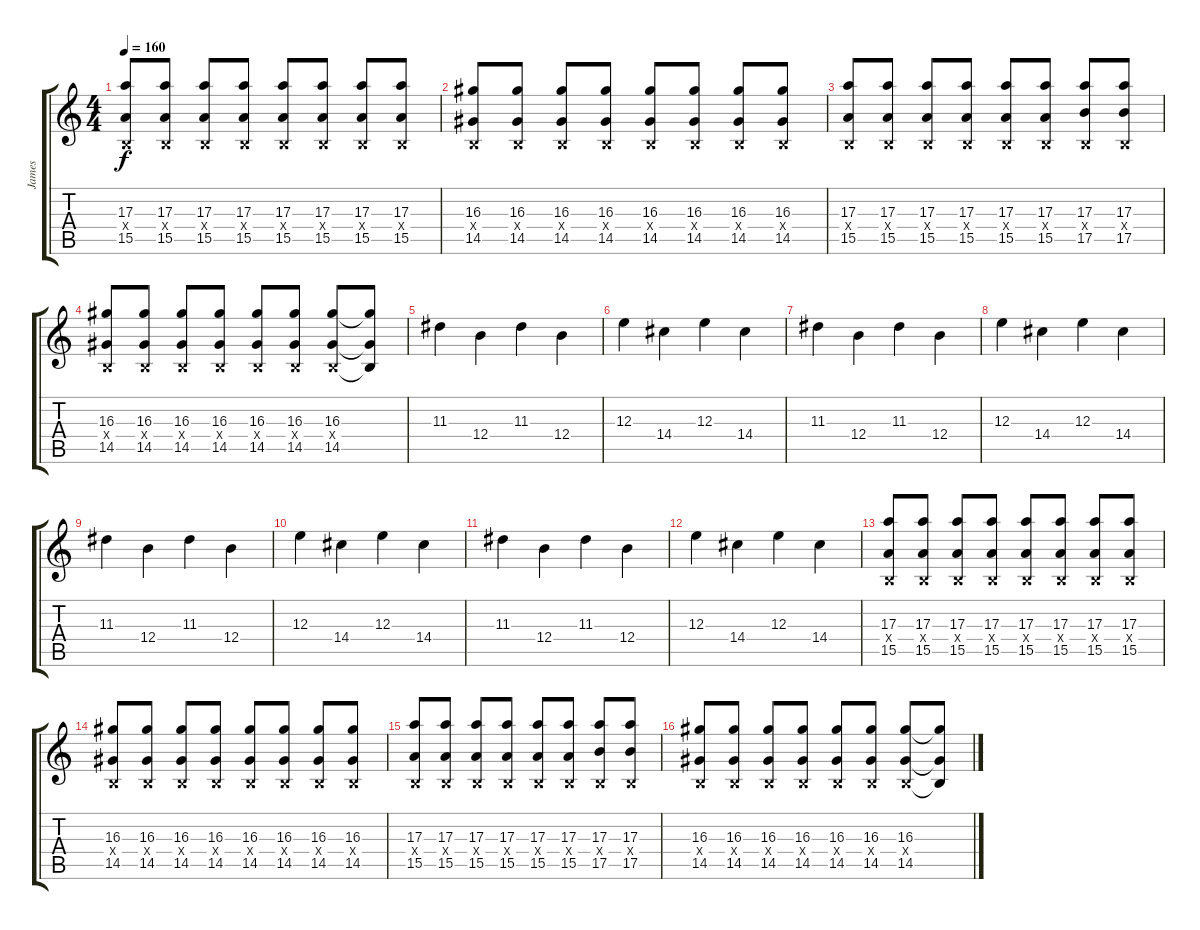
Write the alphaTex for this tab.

\track ("James" "James") {instrument distortionguitar}
\staff {score tabs}
\tuning (Db4 Ab3 E3 B2 Gb2 B1) {hide}
\ts (4 4)
\tempo 160
\clef g2
\ks c
(17.3 0.4{x} 15.5).8{dy f} (17.3 0.4{x} 15.5).8 (17.3 0.4{x} 15.5).8 (17.3 0.4{x} 15.5).8 (17.3 0.4{x} 15.5).8 (17.3 0.4{x} 15.5).8 (17.3 0.4{x} 15.5).8 (17.3 0.4{x} 15.5).8 |
(16.3 0.4{x} 14.5).8 (16.3 0.4{x} 14.5).8 (16.3 0.4{x} 14.5).8 (16.3 0.4{x} 14.5).8 (16.3 0.4{x} 14.5).8 (16.3 0.4{x} 14.5).8 (16.3 0.4{x} 14.5).8 (16.3 0.4{x} 14.5).8 |
(17.3 0.4{x} 15.5).8 (17.3 0.4{x} 15.5).8 (17.3 0.4{x} 15.5).8 (17.3 0.4{x} 15.5).8 (17.3 0.4{x} 15.5).8 (17.3 0.4{x} 15.5).8 (17.3 0.4{x} 17.5).8 (17.3 0.4{x} 17.5).8 |
(16.3 0.4{x} 14.5).8 (16.3 0.4{x} 14.5).8 (16.3 0.4{x} 14.5).8 (16.3 0.4{x} 14.5).8 (16.3 0.4{x} 14.5).8 (16.3 0.4{x} 14.5).8 (16.3 0.4{x} 14.5).8 (16.3{t} 0.4{t} 14.5{t}).8 |
11.3.4 12.4.4 11.3.4 12.4.4 |
12.3.4 14.4.4 12.3.4 14.4.4 |
11.3.4 12.4.4 11.3.4 12.4.4 |
12.3.4 14.4.4 12.3.4 14.4.4 |
11.3.4 12.4.4 11.3.4 12.4.4 |
12.3.4 14.4.4 12.3.4 14.4.4 |
11.3.4 12.4.4 11.3.4 12.4.4 |
12.3.4 14.4.4 12.3.4 14.4.4 |
(17.3 0.4{x} 15.5).8 (17.3 0.4{x} 15.5).8 (17.3 0.4{x} 15.5).8 (17.3 0.4{x} 15.5).8 (17.3 0.4{x} 15.5).8 (17.3 0.4{x} 15.5).8 (17.3 0.4{x} 15.5).8 (17.3 0.4{x} 15.5).8 |
(16.3 0.4{x} 14.5).8 (16.3 0.4{x} 14.5).8 (16.3 0.4{x} 14.5).8 (16.3 0.4{x} 14.5).8 (16.3 0.4{x} 14.5).8 (16.3 0.4{x} 14.5).8 (16.3 0.4{x} 14.5).8 (16.3 0.4{x} 14.5).8 |
(17.3 0.4{x} 15.5).8 (17.3 0.4{x} 15.5).8 (17.3 0.4{x} 15.5).8 (17.3 0.4{x} 15.5).8 (17.3 0.4{x} 15.5).8 (17.3 0.4{x} 15.5).8 (17.3 0.4{x} 17.5).8 (17.3 0.4{x} 17.5).8 |
(16.3 0.4{x} 14.5).8 (16.3 0.4{x} 14.5).8 (16.3 0.4{x} 14.5).8 (16.3 0.4{x} 14.5).8 (16.3 0.4{x} 14.5).8 (16.3 0.4{x} 14.5).8 (16.3 0.4{x} 14.5).8 (16.3{t} 0.4{t} 14.5{t}).8
